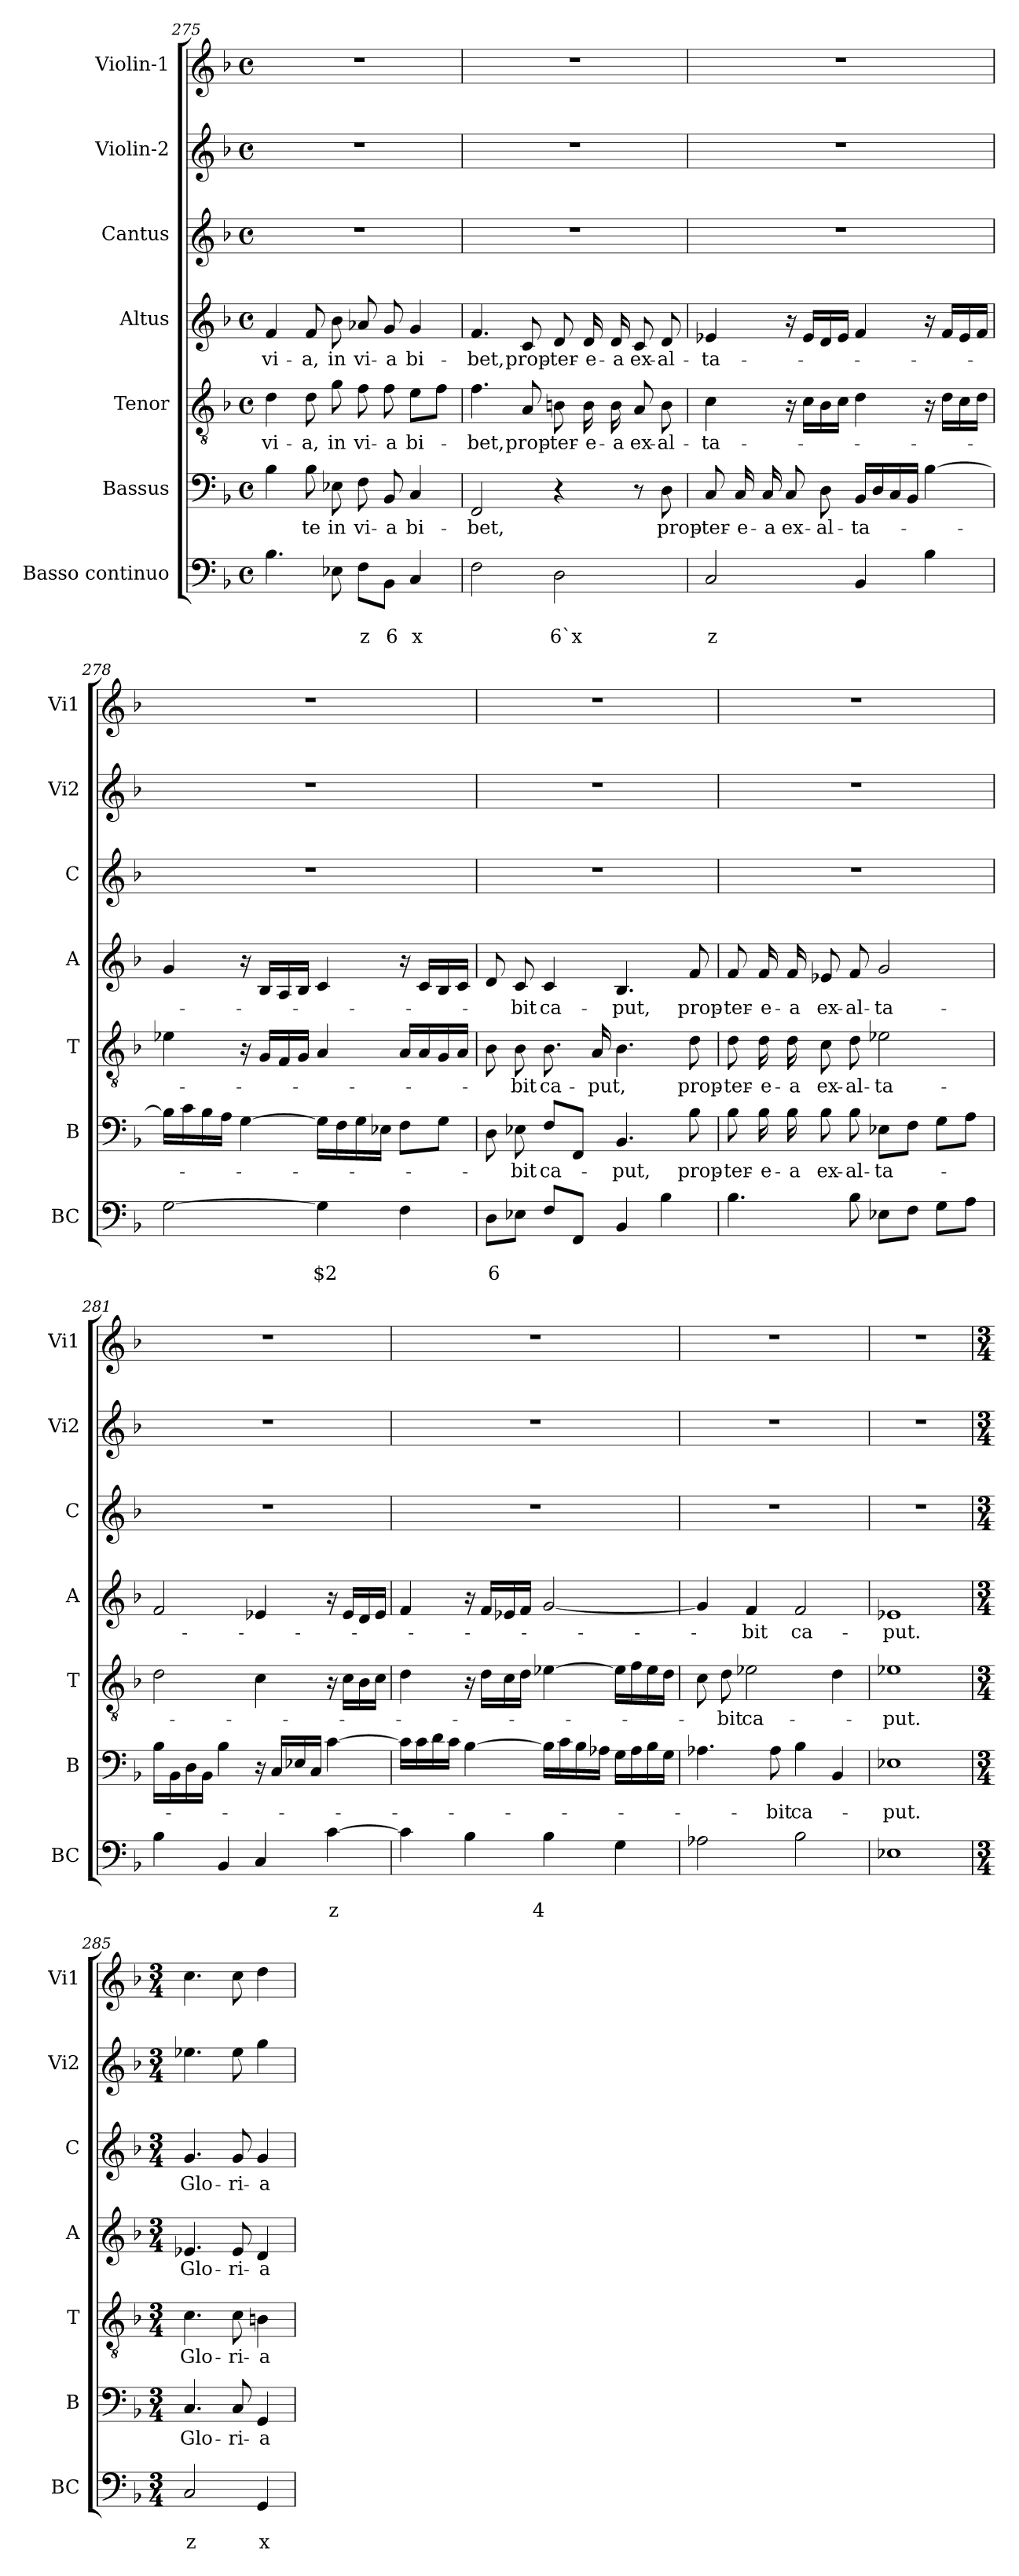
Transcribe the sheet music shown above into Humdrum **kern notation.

**kern	**text	**text	**kern	**text	**kern	**text	**kern	**text	**kern	**text	**kern	**kern
*part7	*part7	*part7	*part6	*part6	*part5	*part5	*part4	*part4	*part3	*part3	*part2	*part1
*staff7	*staff7	*staff7	*staff6	*staff6	*staff5	*staff5	*staff4	*staff4	*staff3	*staff3	*staff2	*staff1
*I"Basso continuo	*	*	*I"Bassus	*	*I"Tenor	*	*I"Altus	*	*I"Cantus	*	*I"Violin-2	*I"Violin-1
*I'BC	*	*	*I'B	*	*I'T	*	*I'A	*	*I'C	*	*I'Vi2	*I'Vi1
*clefF4	*	*	*clefF4	*	*clefGv2	*	*clefG2	*	*clefG2	*	*clefG2	*clefG2
*k[b-]	*	*	*k[b-]	*	*k[b-]	*	*k[b-]	*	*k[b-]	*	*k[b-]	*k[b-]
*F:	*	*	*F:	*	*F:	*	*F:	*	*F:	*	*F:	*F:
*M4/4	*	*	*M4/4	*	*M4/4	*	*M4/4	*	*M4/4	*	*M4/4	*M4/4
*met(c)	*	*	*met(c)	*	*met(c)	*	*met(c)	*	*met(c)	*	*met(c)	*met(c)
=275	=275	=275	=275	=275	=275	=275	=275	=275	=275	=275	=275	=275
!	!	!	!	!	!	!LO:LY:b	!	!LO:LY:b	!	!	!	!
4.B-\	.	.	4B-\	.	4d\	vi-	4f/	vi-	1r	.	1r	1r
!	!	!	!	!LO:LY:b	!	!LO:LY:b	!	!LO:LY:b	!	!	!	!
.	.	.	8B-\	-te	8d\	-a,	8f/	-a,	.	.	.	.
!	!	!	!	!LO:LY:b	!	!LO:LY:b	!	!LO:LY:b	!	!	!	!
8E-X\	.	.	8E-X\	in	8g\	in	8b-\	in	.	.	.	.
!	!	!LO:LY:b	!	!LO:LY:b	!	!LO:LY:b	!	!LO:LY:b	!	!	!	!
8F\L	.	z	8F\	vi-	8f\	vi-	8a-X/	vi-	.	.	.	.
!	!	!LO:LY:b	!	!LO:LY:b	!	!LO:LY:b	!	!LO:LY:b	!	!	!	!
8BB-\J	.	6	8BB-/	-a	8f\	-a	8g/	-a	.	.	.	.
!	!	!LO:LY:b	!	!LO:LY:b	!	!LO:LY:b	!	!LO:LY:b	!	!	!	!
4C/	.	x	4C/	bi-	8e\L	bi-	4g/	bi-	.	.	.	.
.	.	.	.	.	8f\J	.	.	.	.	.	.	.
=276	=276	=276	=276	=276	=276	=276	=276	=276	=276	=276	=276	=276
!	!	!	!	!LO:LY:b	!	!LO:LY:b	!	!LO:LY:b	!	!	!	!
2F\	.	.	2FF/	-bet,	4.f\	-bet,	4.f/	-bet,	1r	.	1r	1r
!	!	!	!	!	!	!LO:LY:b	!	!LO:LY:b	!	!	!	!
.	.	.	.	.	8A/	prop-	8c/	prop-	.	.	.	.
!	!	!LO:LY:b	!	!	!	!LO:LY:b	!	!LO:LY:b	!	!	!	!
2D\	.	6`x	4r	.	8Bn\	-ter-	8d/	-ter-	.	.	.	.
!	!	!	!	!	!	!LO:LY:b	!	!LO:LY:b	!	!	!	!
.	.	.	.	.	16B\	-e-	16d/	-e-	.	.	.	.
!	!	!	!	!	!	!LO:LY:b	!	!LO:LY:b	!	!	!	!
.	.	.	.	.	16B\	-a	16d/	-a	.	.	.	.
!	!	!	!	!	!	!LO:LY:b	!	!LO:LY:b	!	!	!	!
.	.	.	8r	.	8A/	ex-	8c/	ex-	.	.	.	.
!	!	!	!	!LO:LY:b	!	!LO:LY:b	!	!LO:LY:b	!	!	!	!
.	.	.	8D\	prop-	8B\	-al-	8d/	-al-	.	.	.	.
!!LO:LB:g=z
=277	=277	=277	=277	=277	=277	=277	=277	=277	=277	=277	=277	=277
!	!	!LO:LY:b	!	!LO:LY:b	!	!LO:LY:b	!	!LO:LY:b	!	!	!	!
2C/	.	z	8C/	-ter-	4c\	-ta-	4e-X/	-ta-	1r	.	1r	1r
!	!	!	!	!LO:LY:b	!	!	!	!	!	!	!	!
.	.	.	16C/	-e-	.	.	.	.	.	.	.	.
!	!	!	!	!LO:LY:b	!	!	!	!	!	!	!	!
.	.	.	16C/	-a	.	.	.	.	.	.	.	.
!	!	!	!	!LO:LY:b	!	!	!	!	!	!	!	!
.	.	.	8C/	ex-	16r	.	16r	.	.	.	.	.
.	.	.	.	.	16c\LL	.	16e-/LL	.	.	.	.	.
!	!	!	!	!LO:LY:b	!	!	!	!	!	!	!	!
.	.	.	8D\	-al-	16B-\	.	16d/	.	.	.	.	.
.	.	.	.	.	16c\JJ	.	16e-/JJ	.	.	.	.	.
!	!	!	!	!LO:LY:b	!	!	!	!	!	!	!	!
4BB-/	.	.	16BB-/LL	-ta-	4d\	.	4f/	.	.	.	.	.
.	.	.	16D/	.	.	.	.	.	.	.	.	.
.	.	.	16C/	.	.	.	.	.	.	.	.	.
.	.	.	16BB-/JJ	.	.	.	.	.	.	.	.	.
4B-\	.	.	[4B-\	.	16r	.	16r	.	.	.	.	.
.	.	.	.	.	16d\LL	.	16f/LL	.	.	.	.	.
.	.	.	.	.	16c\	.	16e-/	.	.	.	.	.
.	.	.	.	.	16d\JJ	.	16f/JJ	.	.	.	.	.
=278	=278	=278	=278	=278	=278	=278	=278	=278	=278	=278	=278	=278
[2G\	.	.	16B-\LL]	.	4e-X\	.	4g/	.	1r	.	1r	1r
.	.	.	16c\	.	.	.	.	.	.	.	.	.
.	.	.	16B-\	.	.	.	.	.	.	.	.	.
.	.	.	16A\JJ	.	.	.	.	.	.	.	.	.
.	.	.	[4G\	.	16r	.	16r	.	.	.	.	.
.	.	.	.	.	16G/LL	.	16B-/LL	.	.	.	.	.
.	.	.	.	.	16F/	.	16A/	.	.	.	.	.
.	.	.	.	.	16G/JJ	.	16B-/JJ	.	.	.	.	.
!	!	!LO:LY:b	!	!	!	!	!	!	!	!	!	!
4G\]	.	$2	16G\LL]	.	4A/	.	4c/	.	.	.	.	.
.	.	.	16F\	.	.	.	.	.	.	.	.	.
.	.	.	16G\	.	.	.	.	.	.	.	.	.
.	.	.	16E-X\JJ	.	.	.	.	.	.	.	.	.
4F\	.	.	8F\L	.	16A/LL	.	16r	.	.	.	.	.
.	.	.	.	.	16A/	.	16c/LL	.	.	.	.	.
.	.	.	8G\J	.	16G/	.	16B-/	.	.	.	.	.
.	.	.	.	.	16A/JJ	.	16c/JJ	.	.	.	.	.
=279	=279	=279	=279	=279	=279	=279	=279	=279	=279	=279	=279	=279
!	!	!LO:LY:b	!	!	!	!	!	!	!	!	!	!
8D\L	.	6	8D\	.	8B-\	.	8d/	.	1r	.	1r	1r
!	!	!	!	!LO:LY:b	!	!LO:LY:b	!	!LO:LY:b	!	!	!	!
8E-X\J	.	.	8E-X\	-bit	8B-\	-bit	8c/	-bit	.	.	.	.
!	!	!	!	!LO:LY:b	!	!LO:LY:b	!	!LO:LY:b	!	!	!	!
8F/L	.	.	8F/L	ca-	8.B-\	ca-	4c/	ca-	.	.	.	.
8FF/J	.	.	8FF/J	.	.	.	.	.	.	.	.	.
!	!	!	!	!	!	!LO:LY:b	!	!	!	!	!	!
.	.	.	.	.	16A/	-put,	.	.	.	.	.	.
!	!	!	!	!LO:LY:b	!	!	!	!LO:LY:b	!	!	!	!
4BB-/	.	.	4.BB-/	-put,	4.B-\	.	4.B-/	-put,	.	.	.	.
4B-\	.	.	.	.	.	.	.	.	.	.	.	.
!	!	!	!	!LO:LY:b	!	!LO:LY:b	!	!LO:LY:b	!	!	!	!
.	.	.	8B-\	prop-	8d\	prop-	8f/	prop-	.	.	.	.
=280	=280	=280	=280	=280	=280	=280	=280	=280	=280	=280	=280	=280
!	!	!	!	!LO:LY:b	!	!LO:LY:b	!	!LO:LY:b	!	!	!	!
4.B-\	.	.	8B-\	-ter-	8d\	-ter-	8f/	-ter-	1r	.	1r	1r
!	!	!	!	!LO:LY:b	!	!LO:LY:b	!	!LO:LY:b	!	!	!	!
.	.	.	16B-\	-e-	16d\	-e-	16f/	-e-	.	.	.	.
!	!	!	!	!LO:LY:b	!	!LO:LY:b	!	!LO:LY:b	!	!	!	!
.	.	.	16B-\	-a	16d\	-a	16f/	-a	.	.	.	.
!	!	!	!	!LO:LY:b	!	!LO:LY:b	!	!LO:LY:b	!	!	!	!
.	.	.	8B-\	ex-	8c\	ex-	8e-X/	ex-	.	.	.	.
!	!	!	!	!LO:LY:b	!	!LO:LY:b	!	!LO:LY:b	!	!	!	!
8B-\	.	.	8B-\	-al-	8d\	-al-	8f/	-al-	.	.	.	.
!	!	!	!	!LO:LY:b	!	!LO:LY:b	!	!LO:LY:b	!	!	!	!
8E-X\L	.	.	8E-X\L	-ta-	2e-X\	-ta-	2g/	-ta-	.	.	.	.
8F\J	.	.	8F\J	.	.	.	.	.	.	.	.	.
8G\L	.	.	8G\L	.	.	.	.	.	.	.	.	.
8A\J	.	.	8A\J	.	.	.	.	.	.	.	.	.
!!LO:PB:g=z
=281	=281	=281	=281	=281	=281	=281	=281	=281	=281	=281	=281	=281
4B-\	.	.	16B-\LL	.	2d\	.	2f/	.	1r	.	1r	1r
.	.	.	16BB-\	.	.	.	.	.	.	.	.	.
.	.	.	16D\	.	.	.	.	.	.	.	.	.
.	.	.	16BB-\JJ	.	.	.	.	.	.	.	.	.
4BB-/	.	.	4B-\	.	.	.	.	.	.	.	.	.
4C/	.	.	16r	.	4c\	.	4e-X/	.	.	.	.	.
.	.	.	16C/LL	.	.	.	.	.	.	.	.	.
.	.	.	16E-X/	.	.	.	.	.	.	.	.	.
.	.	.	16C/JJ	.	.	.	.	.	.	.	.	.
!	!	!LO:LY:b	!	!	!	!	!	!	!	!	!	!
[4c\	.	z	[4c\	.	16r	.	16r	.	.	.	.	.
.	.	.	.	.	16c\LL	.	16e-/LL	.	.	.	.	.
.	.	.	.	.	16B-\	.	16d/	.	.	.	.	.
.	.	.	.	.	16c\JJ	.	16e-/JJ	.	.	.	.	.
=282	=282	=282	=282	=282	=282	=282	=282	=282	=282	=282	=282	=282
4c\]	.	.	16c\LL]	.	4d\	.	4f/	.	1r	.	1r	1r
.	.	.	16c\	.	.	.	.	.	.	.	.	.
.	.	.	16d\	.	.	.	.	.	.	.	.	.
.	.	.	16c\JJ	.	.	.	.	.	.	.	.	.
4B-\	.	.	[4B-\	.	16r	.	16r	.	.	.	.	.
.	.	.	.	.	16d\LL	.	16f/LL	.	.	.	.	.
.	.	.	.	.	16c\	.	16e-X/	.	.	.	.	.
.	.	.	.	.	16d\JJ	.	16f/JJ	.	.	.	.	.
!	!	!LO:LY:b	!	!	!	!	!	!	!	!	!	!
4B-\	.	4	16B-\LL]	.	[4e-X\	.	[2g/	.	.	.	.	.
.	.	.	16c\	.	.	.	.	.	.	.	.	.
.	.	.	16B-\	.	.	.	.	.	.	.	.	.
.	.	.	16A-X\JJ	.	.	.	.	.	.	.	.	.
4G\	.	.	16G\LL	.	16e-\LL]	.	.	.	.	.	.	.
.	.	.	16A-\	.	16f\	.	.	.	.	.	.	.
.	.	.	16B-\	.	16e-\	.	.	.	.	.	.	.
.	.	.	16G\JJ	.	16d\JJ	.	.	.	.	.	.	.
=283	=283	=283	=283	=283	=283	=283	=283	=283	=283	=283	=283	=283
2A-X\	.	.	4.A-X\	.	8c\	.	4g/]	.	1r	.	1r	1r
!	!	!	!	!	!	!LO:LY:b	!	!	!	!	!	!
.	.	.	.	.	8d\	-bit	.	.	.	.	.	.
!	!	!	!	!	!	!LO:LY:b	!	!LO:LY:b	!	!	!	!
.	.	.	.	.	2e-X\	ca-	4f/	-bit	.	.	.	.
!	!	!	!	!LO:LY:b	!	!	!	!	!	!	!	!
.	.	.	8A-\	-bit	.	.	.	.	.	.	.	.
!	!	!	!	!LO:LY:b	!	!	!	!LO:LY:b	!	!	!	!
2B-\	.	.	4B-\	ca-	.	.	2f/	ca-	.	.	.	.
.	.	.	4BB-/	.	4d\	.	.	.	.	.	.	.
=284	=284	=284	=284	=284	=284	=284	=284	=284	=284	=284	=284	=284
!	!	!	!	!LO:LY:b	!	!LO:LY:b	!	!LO:LY:b	!	!	!	!
1E-X	.	.	1E-X	-put.	1e-X	-put.	1e-X	-put.	1r	.	1r	1r
!!LO:LB:g=z
=285	=285	=285	=285	=285	=285	=285	=285	=285	=285	=285	=285	=285
*M3/4	*	*	*M3/4	*	*M3/4	*	*M3/4	*	*M3/4	*	*M3/4	*M3/4
!	!	!LO:LY:b	!	!LO:LY:b	!	!LO:LY:b	!	!LO:LY:b	!	!LO:LY:b	!	!
2C/	.	z	4.C/	Glo-	4.c\	Glo-	4.e-X/	Glo-	4.g/	Glo-	4.ee-X\	4.cc\
!	!	!	!	!LO:LY:b	!	!LO:LY:b	!	!LO:LY:b	!	!LO:LY:b	!	!
.	.	.	8C/	-ri-	8c\	-ri-	8e-/	-ri-	8g/	-ri-	8ee-\	8cc\
!	!	!LO:LY:b	!	!LO:LY:b	!	!LO:LY:b	!	!LO:LY:b	!	!LO:LY:b	!	!
4GG/	.	x	4GG/	-a	4Bn\	-a	4d/	-a	4g/	-a	4gg\	4dd\
=	=	=	=	=	=	=	=	=	=	=	=	=
*-	*-	*-	*-	*-	*-	*-	*-	*-	*-	*-	*-	*-
